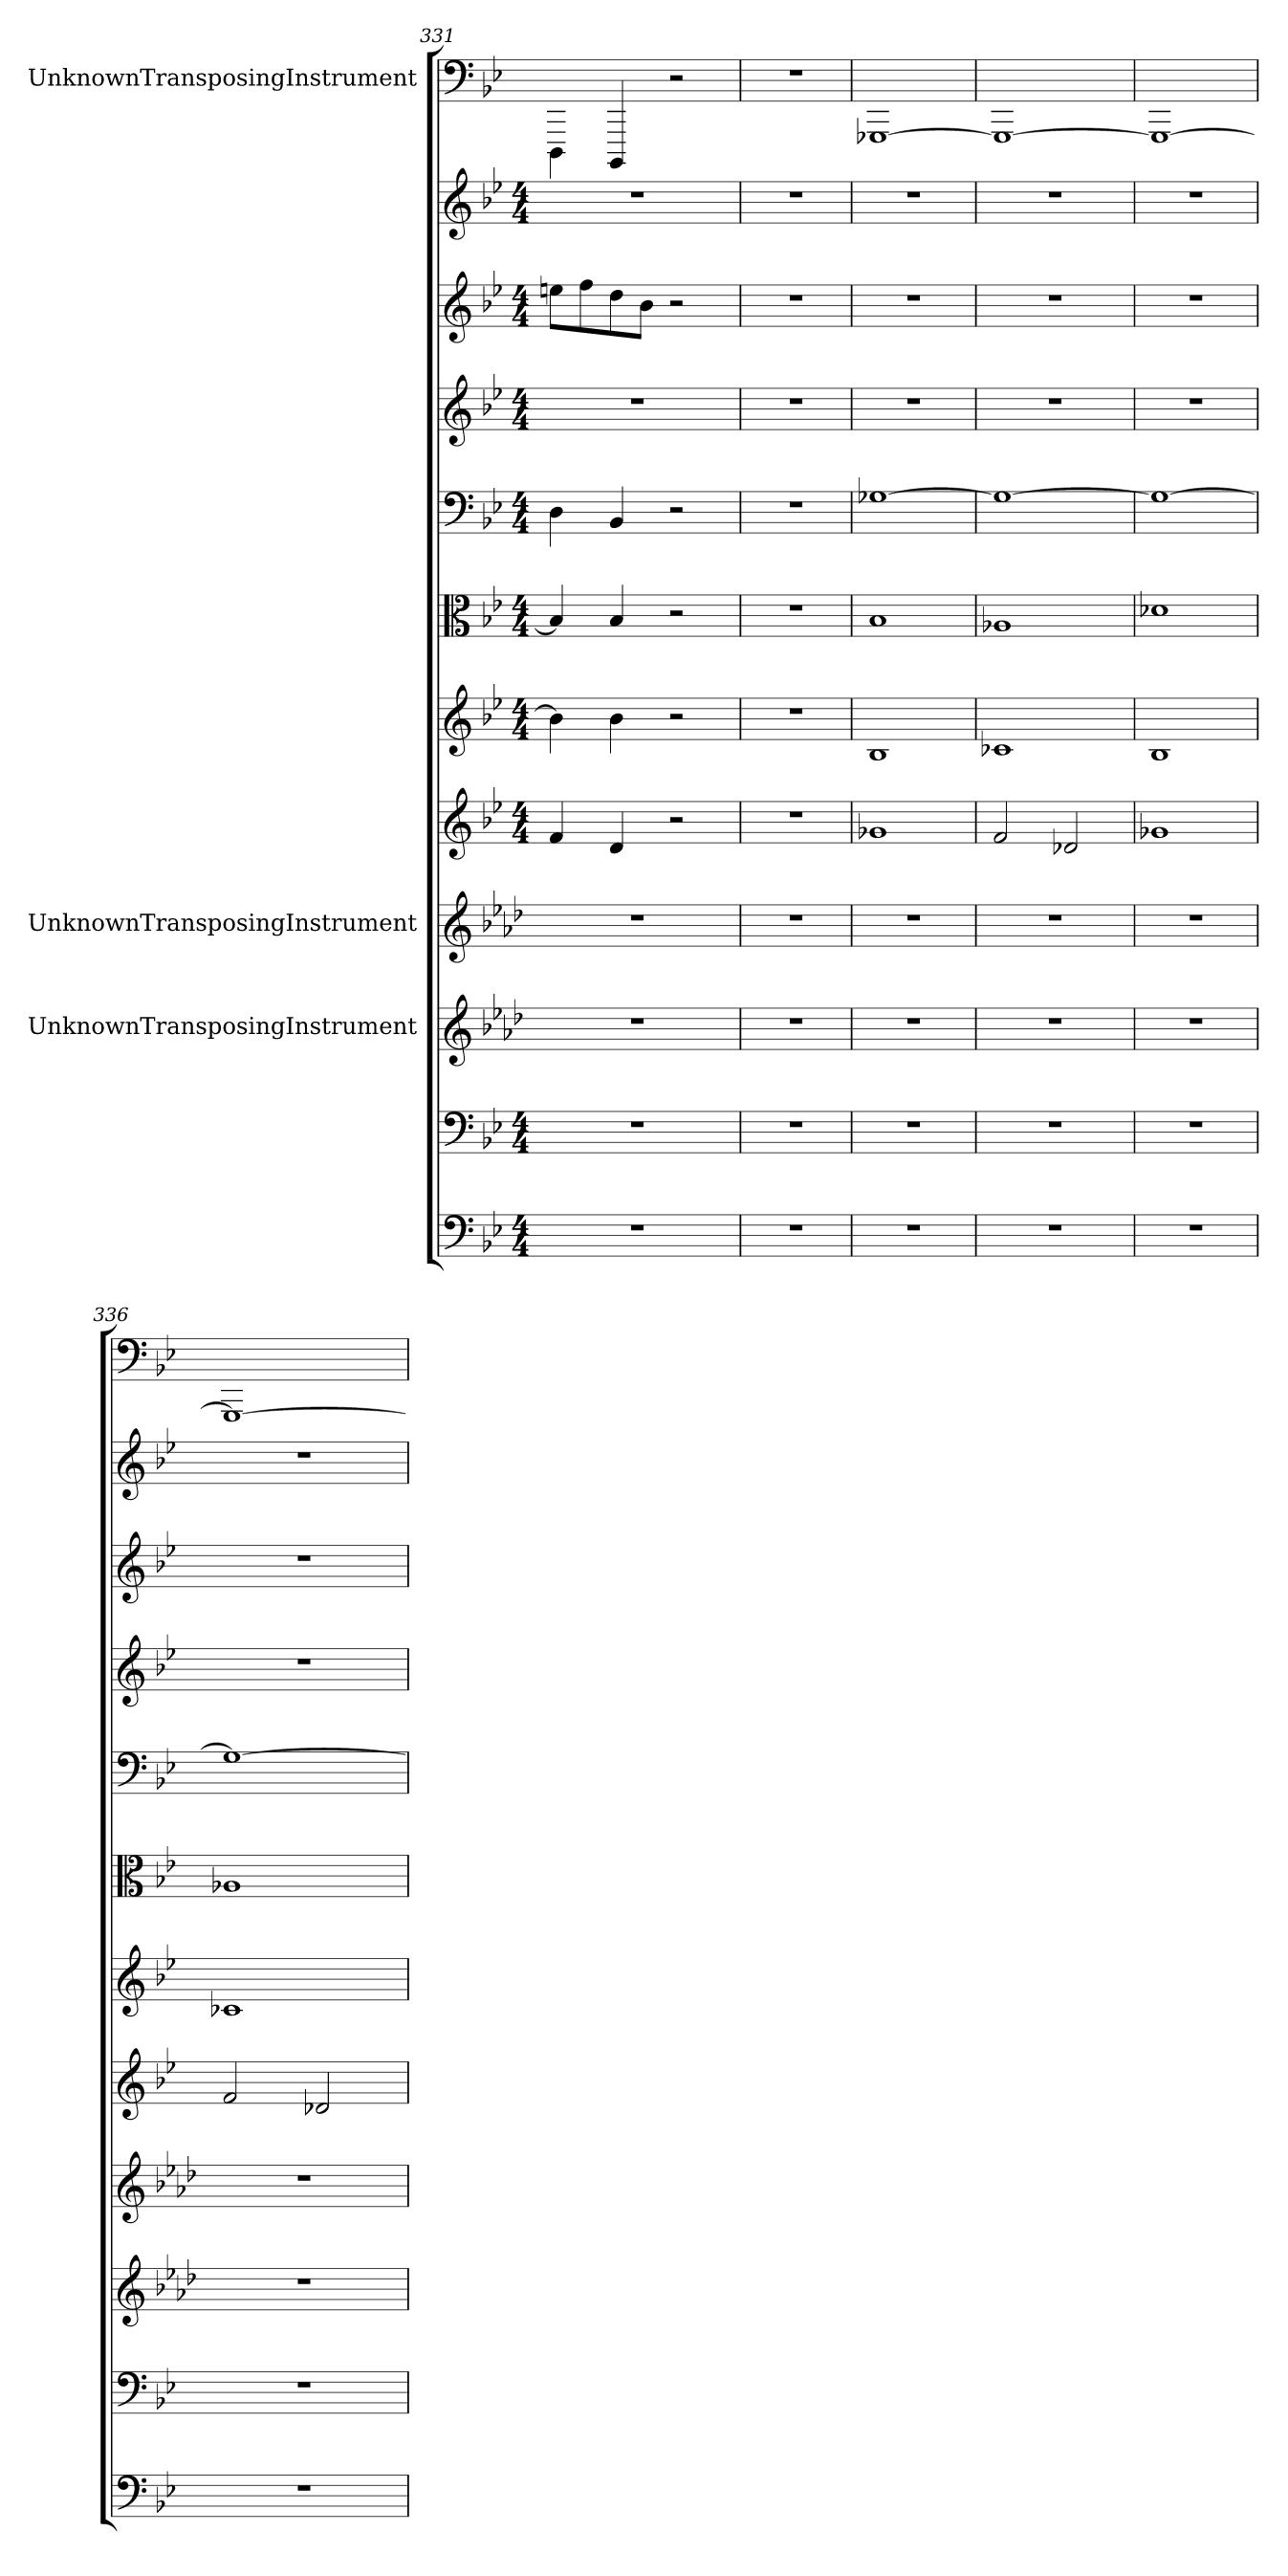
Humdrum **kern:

**kern	**kern	**kern	**kern	**kern	**kern	**kern	**kern	**kern	**kern	**kern	**kern
*part12	*part11	*part10	*part9	*part8	*part7	*part6	*part5	*part4	*part3	*part2	*part1
*staff12	*staff11	*staff10	*staff9	*staff8	*staff7	*staff6	*staff5	*staff4	*staff3	*staff2	*staff1
*	*	*I"UnknownTransposingInstrument	*I"UnknownTransposingInstrument	*	*	*	*	*	*	*	*I"UnknownTransposingInstrument
*clefF4	*clefF4	*clefG2	*clefG2	*clefG2	*clefG2	*clefC3	*clefF4	*clefG2	*clefG2	*clefG2	*clefF4
*	*	*ITrd-1c-2	*ITrd-1c-2	*	*	*	*	*	*	*	*ITrd-7c-12
*k[b-e-]	*k[b-e-]	*k[b-e-]	*k[b-e-]	*k[b-e-]	*k[b-e-]	*k[b-e-]	*k[b-e-]	*k[b-e-]	*k[b-e-]	*k[b-e-]	*k[b-e-]
*M4/4	*M4/4	*	*	*M4/4	*M4/4	*M4/4	*M4/4	*M4/4	*M4/4	*M4/4	*
=331	=331	=331	=331	=331	=331	=331	=331	=331	=331	=331	=331
1r	1r	1r	1r	4f/	4b-\]	4B-/]	4D\	1r	8een\L	1r	4DD\
.	.	.	.	.	.	.	.	.	8ff\	.	.
.	.	.	.	4d/	4b-\	4B-/	4BB-/	.	8dd\	.	4BBB-/
.	.	.	.	.	.	.	.	.	8b-\J	.	.
.	.	.	.	2r	2r	2r	2r	.	2r	.	2r
=332	=332	=332	=332	=332	=332	=332	=332	=332	=332	=332	=332
1r	1r	1r	1r	1r	1r	1r	1r	1r	1r	1r	1r
=333	=333	=333	=333	=333	=333	=333	=333	=333	=333	=333	=333
1r	1r	1r	1r	1g-X/	1B-/	1B-/	[1G-X\	1r	1r	1r	[1GG-X\
=334	=334	=334	=334	=334	=334	=334	=334	=334	=334	=334	=334
1r	1r	1r	1r	2f/	1c-X/	1A-X/	1G-\_	1r	1r	1r	1GG-\_
.	.	.	.	2d-X/	.	.	.	.	.	.	.
=335	=335	=335	=335	=335	=335	=335	=335	=335	=335	=335	=335
1r	1r	1r	1r	1g-X/	1B-/	1d-X\	1G-\_	1r	1r	1r	1GG-\_
=336	=336	=336	=336	=336	=336	=336	=336	=336	=336	=336	=336
1r	1r	1r	1r	2f/	1c-X/	1A-X/	1G-\_	1r	1r	1r	1GG-\_
.	.	.	.	2d-X/	.	.	.	.	.	.	.
=	=	=	=	=	=	=	=	=	=	=	=
*-	*-	*-	*-	*-	*-	*-	*-	*-	*-	*-	*-
